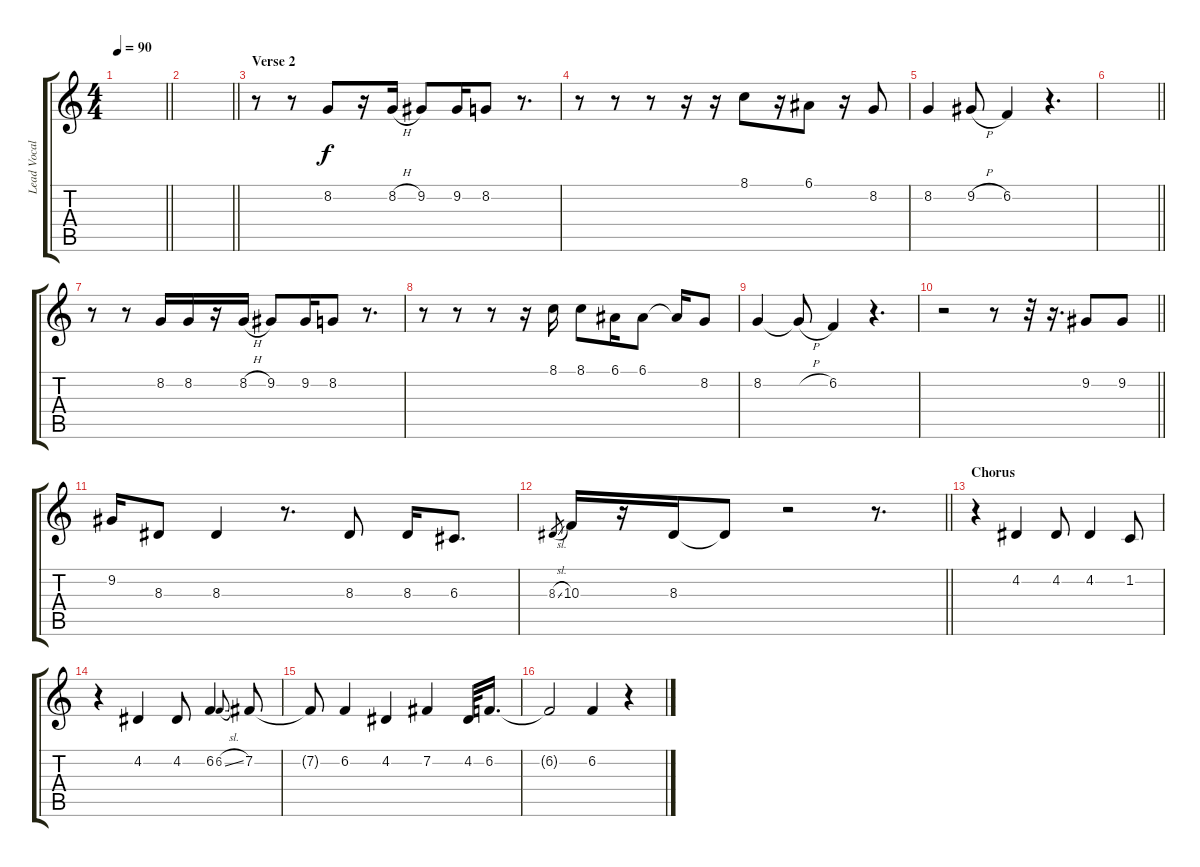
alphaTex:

\track ("Lead Vocals" "Lead Vocal") {instrument trombone}
\staff {score tabs}
\tuning (E4 B3 G3 D3 A2 E2) {hide}
\ts (4 4)
\tempo 90
\clef g2
\barLineRight lightlight
\ks c
|
\barLineRight lightlight
|
\section ("" "Verse 2")
r.8 r.8 8.2.8 r.16 8.2{h}.16 9.2.8 9.2.16 8.2.8 r.8{d} |
r.8 r.8 r.8 r.16 r.16 8.1.8 r.16 6.1.8 r.16 8.2.8 |
8.2.4 9.2{h}.8 6.2.4 r.4{d} |
\barLineRight lightlight
|
r.8 r.8 8.2.16 8.2.16 r.16 8.2{h}.16 9.2.8 9.2.16 8.2.8 r.8{d} |
r.8 r.8 r.8 r.16 8.1.16 8.1.8 6.1.16 6.1.8 6.1{t}.16 8.2.8 |
8.2.4 8.2{h t}.8 6.2.4 r.4{d} |
\barLineRight lightlight
r.2 r.8 r.32 r.16{d} 9.2.8 9.2.8 |
9.2.16 8.3.8 8.3.4 r.8{d} 8.3.8 8.3.16 6.3.8{d} |
\barLineRight lightlight
8.3{sl}.8{gr} 10.3.16 r.16 8.3.16 8.3{t}.8 r.2 r.8{d} |
\section ("" "Chorus")
r.4 4.2.4 4.2.8 4.2.4 1.2.8 |
r.4 4.2.4 4.2.8 6.2.4 6.2{sl}.8{gr onbeat} 7.2.8 |
7.2{t}.8 6.2.4 4.2.4 7.2.4 4.2.32 6.2.16{d} |
6.2{t}.2 6.2.4 r.4
